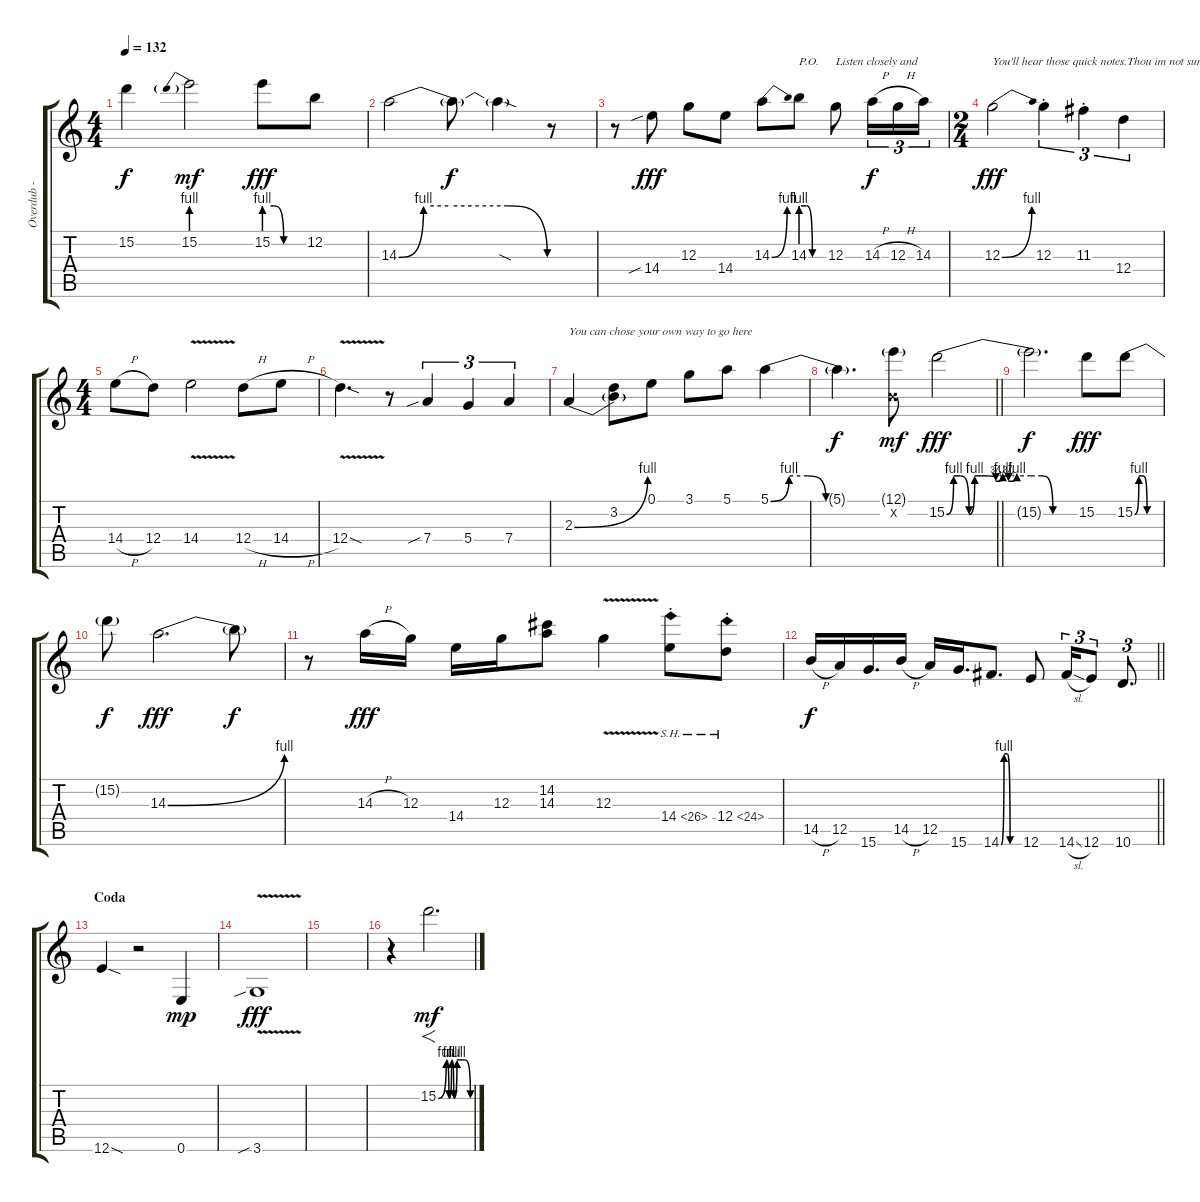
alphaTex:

\track ("Overdub - Solo" "Overdub - ") {instrument distortionguitar}
\staff {score tabs}
\tuning (E4 B3 G3 D3 A2 E2) {hide}
\ts (4 4)
\tempo 132
\clef g2
\ks c
15.2{t}.4{dy f} 15.2{be (prebend 0 4 60 4)}.2{dy mf} 15.2{be (custom 0 4 15 4 30 0 60 0)}.8{dy fff} 12.2.8 |
14.3{be (custom 0 0 10 4 20 4 44 4 60 0)}.2 14.3{t}.8{dy f} 14.3{sod t}.4 r.8 |
r.8 14.4{sib}.8{dy fff} 12.3.8 14.4.8 14.3{be (bend 0 0 60 4)}.8 14.3{be (custom 0 4 15 4 30 0 60 0)}.8{txt "P.O."} 12.3.8{txt "Listen closely and "} 14.3{h}.16{tu (3 2) dy f} 12.3{h}.16{tu (3 2)} 14.3.16{tu (3 2)} |
\ts (2 4)
12.3{be (bend 0 0 60 4)}.2{txt "You'll hear those quick notes.Thou im not sure" dy fff} 12.3{st}.4{tu (3 2)} 11.3{st}.4{tu (3 2)} 12.4.4{tu (3 2)} |
\ts (4 4)
14.4{h}.8 12.4.8 14.4{v}.2 12.4{h}.8 14.4{h}.8 |
12.4{v sod}.4{d} r.8 7.4{sib}.4{tu (3 2)} 5.4.4{tu (3 2)} 7.4.4{tu (3 2)} |
2.3{be (bend 0 0 60 4)}.4{txt "You can chose your own way to go here "} (3.2 2.3{t}).8 0.1.8 3.1.8 5.1.8 5.1{be (custom 0 0 10 4 20 4 30 0 60 0)}.4 |
\barLineRight lightlight
5.1{t}.4{d dy f} (12.1{g} 0.2{x}).8{dy mf} 15.2{be (custom 0 0 5 4 10 4 16 0 20 4 25 4 30 4 35 3 40 4 44 3 50 4 60 4)}.2{dy fff} |
15.2{be (custom 0 4 15 4 30 0 60 0) t}.2{d dy f} 15.2.8{dy fff} 15.2{be (custom 0 0 10 4 20 4 30 0 60 0)}.8 |
15.2{t}.8{dy f} 14.3{be (bend 0 0 60 4)}.2{d dy fff} 14.3{t}.8{dy f} |
r.8 14.3{h}.16{dy fff} 12.3.16 14.4.16 12.3.16 (14.2 14.3).8 12.3{v}.4 14.4{sh 12 st}.8 12.4{sh 12 st}.8 |
\barLineRight lightlight
14.5{h}.16{dy f} 12.5.16 15.6.16{d} 14.5{h}.16 12.5.16 15.6.16{d} 14.6{be (custom 0 0 10 4 20 4 30 0 60 0)}.8{d} 12.6.8 14.6{sl}.16{tu (3 2)} 12.6.8{tu (3 2)} 10.6.8{d tu (3 2)} |
\section ("" "Coda")
12.6{sod}.4 r.2 0.6.4{dy mp} |
3.6{v sib}.1{dy fff} |
|
r.4 15.2{be (custom 0 0 15 4 20 0 25 4 29 0 35 4 40 4 45 4 49 4 60 0)}.2{f d dy mf}
